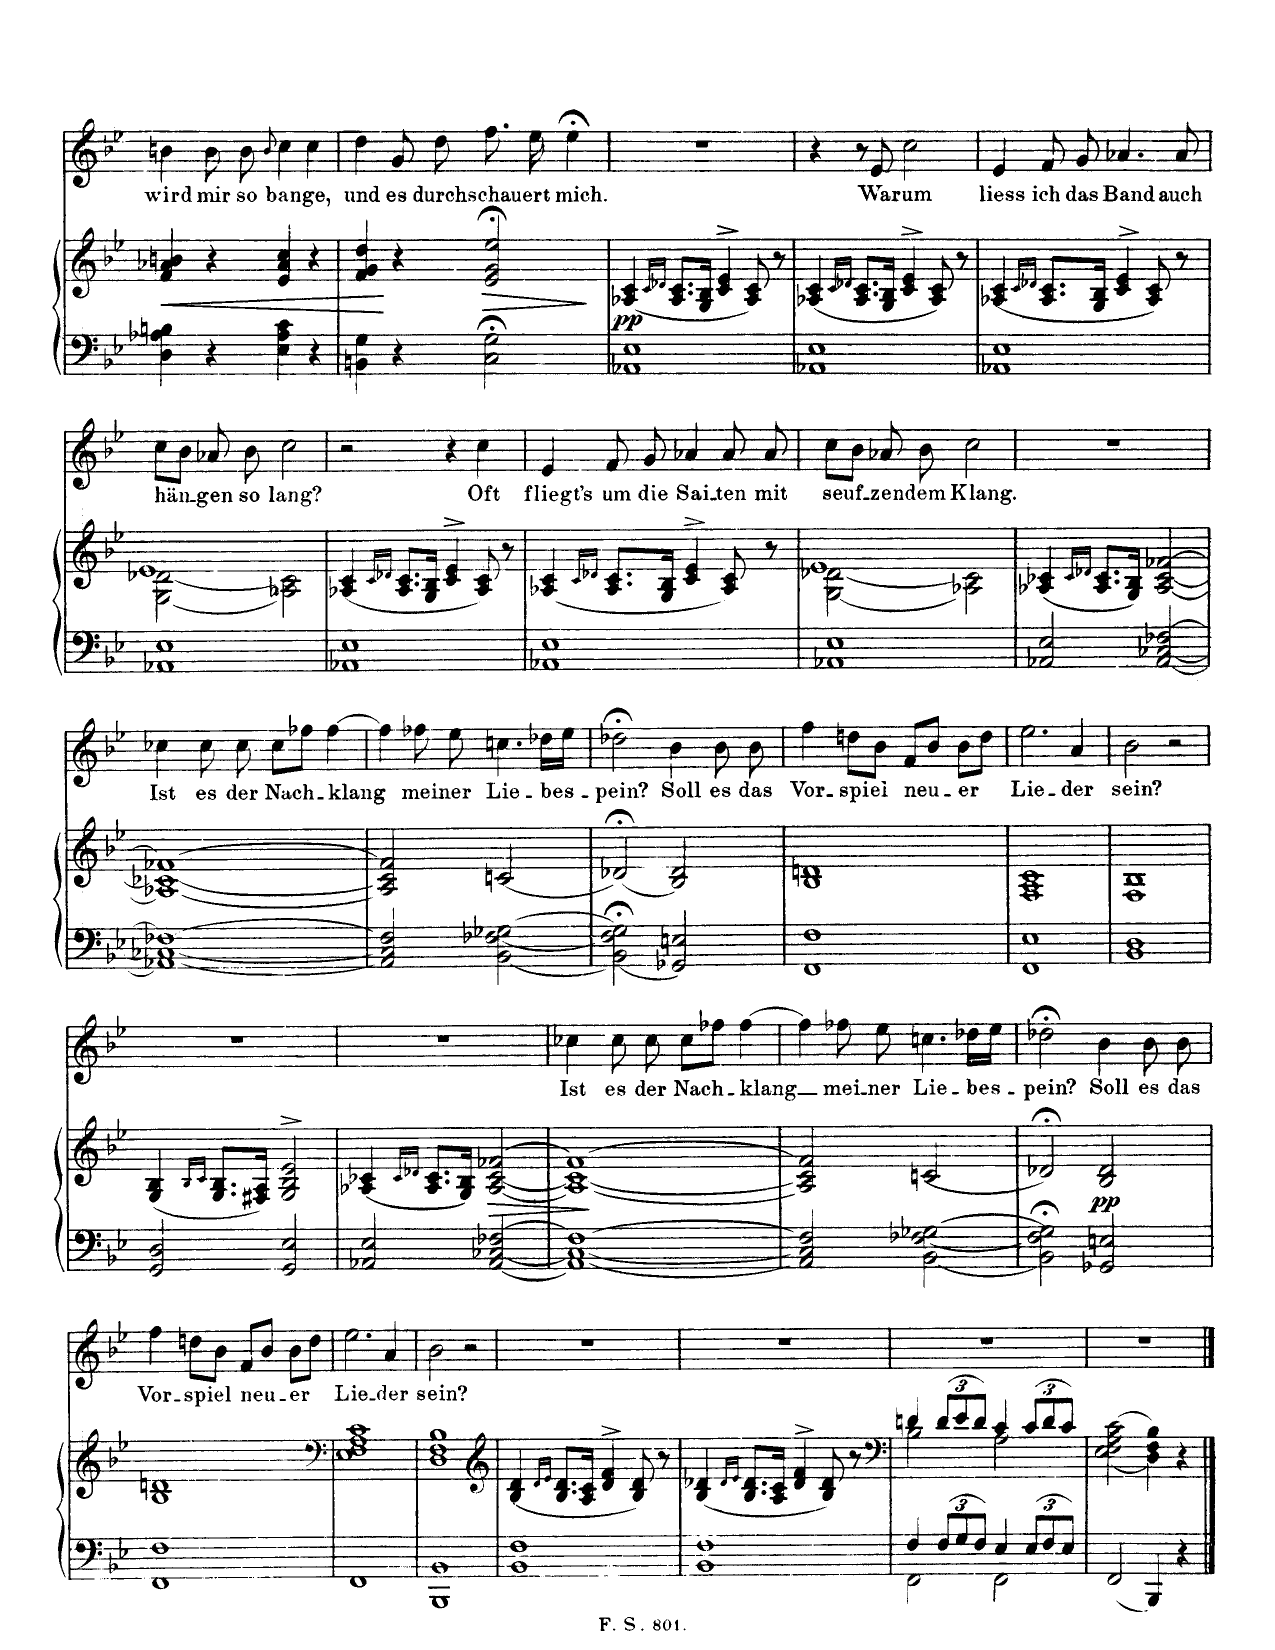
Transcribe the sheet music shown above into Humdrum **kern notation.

**kern	**kern	**dynam	**kern	**text
*part2	*part2	*part2	*part1	*part1
*staff3	*staff2	*staff2/3	*staff1	*staff1
*I"Pianoforte	*	*	*I"Singstimme	*
*I'Pno	*	*	*	*
*clefF4	*clefG2	*	*clefG2	*
*k[b-e-]	*k[b-e-]	*	*k[b-e-]	*
*M4/4	*M4/4	*	*M4/4	*
*met(c)	*met(c)	*	*met(c)	*
=54	=54	=54	=54	=54
!	!	!LO:HP:b	!	!
4D\ 4A-X\ 4Bn\	4f/ 4a-X/ 4bn/	<	4bn\	wird
4r	4r	.	8b\	mir
.	.	.	8b\	so
.	.	.	8qb/	.
4E-\ 4A-\ 4c\	4e-/ 4a-/ 4cc/	.	4cc\	ban-
4r	4r	.	4cc\	-ge,
=55	=55	=55	=55	=55
4BBn\ 4G\	4f/ 4g/ 4dd/	.	4dd\	und
4r	4r	[	8g/	es
.	.	.	8dd\	durch-
!	!	!LO:HP:b	!	!
2C\;< 2G\;<	2e-/;< 2g/;< 2ee-/;<	>	8.ff\	-schau-
.	.	.	16ee-\	-ert
.	.	.	4ee-;<\	mich.
.	.	]	.	.
=56	=56	=56	=56	=56
!	!	!LO:DY:b=2	!	!
1AA-X 1E-	(4A-X/ 4c/	pp	1r	.
.	16qc/LL	.	.	.
.	16qd-X/JJ	.	.	.
.	8.A-/ 8.c/L	.	.	.
.	16G/ 16B-/Jk	.	.	.
.	4c/^> 4e-/^>	.	.	.
.	8A-/ 8c/)	.	.	.
.	8r	.	.	.
=57	=57	=57	=57	=57
1AA-X 1E-	(4A-X/ 4c/	.	4r	.
.	16qc/LL	.	.	.
.	16qd-X/JJ	.	.	.
.	8.A-/ 8.c/L	.	8r	.
.	.	.	8e-/	Wa-
.	16G/ 16B-/Jk	.	.	.
.	4c/^> 4e-/^>	.	2cc\	-rum
.	8A-/ 8c/)	.	.	.
.	8r	.	.	.
=58	=58	=58	=58	=58
1AA-X 1E-	(4A-X/ 4c/	.	4e-/	liess
.	16qc/LL	.	.	.
.	16qd-X/JJ	.	.	.
.	8.A-/ 8.c/L	.	8f/	ich
.	.	.	8g/	das
.	16G/ 16B-/Jk	.	.	.
.	4c/^> 4e-/^>	.	4.a-X/	Band
.	8A-/ 8c/)	.	.	.
.	8r	.	8a-/	auch
=59	=59	=59	=59	=59
*	*^	*	*	*
1AA-X 1E-	1e-X	((2G\ 2d\	.	8cc\L	hän-
.	.	.	.	8b-\J	.
.	.	.	.	8a-X/	-gen
.	.	.	.	8b-\	so
.	.	2A-X\ 2c\))	.	2cc\	lang?
*	*v	*v	*	*	*
=60	=60	=60	=60	=60
1AA-X 1E-	(4A-X/ 4c/	.	2r	.
.	16qc/LL	.	.	.
.	16qd-X/JJ	.	.	.
.	8.A-/ 8.c/L	.	.	.
.	16G/ 16B-/Jk	.	.	.
.	4c/^> 4e-/^>	.	4r	.
.	8A-/ 8c/)	.	4cc\	Oft
.	8r	.	.	.
=61	=61	=61	=61	=61
1AA-X 1E-	(4A-X/ 4c/	.	4e-/	fliegt's
.	16qc/LL	.	.	.
.	16qd-X/JJ	.	.	.
.	8.A-/ 8.c/L	.	8f/	um
.	.	.	8g/	die
.	16G/ 16B-/Jk	.	.	.
.	4c/^> 4e-/^>	.	4a-X/	Sai-
.	8A-/ 8c/)	.	8a-/	-ten
.	8r	.	8a-/	mit
=62	=62	=62	=62	=62
*	*^	*	*	*
1AA-X 1E-	1e-X	((2G\ 2d\	.	8cc\L	seuf-
.	.	.	.	8b-\J	.
.	.	.	.	8a-X/	-zen-
.	.	.	.	8b-\	-dem
.	.	2A-X\ 2c\))	.	2cc\	Klang.
*	*v	*v	*	*	*
=63	=63	=63	=63	=63
2AA-X/ 2E-/	(4A-X/ 4c-X/	.	1r	.
.	16qc-/LL	.	.	.
.	16qd-X/JJ	.	.	.
.	8.A-/ 8.c-/L	.	.	.
.	16G/ 16B-/Jk)	.	.	.
[2AA-/ [2C-X/ [2F-X/	[2A-/ [2c-/ [2f-X/	.	.	.
=64	=64	=64	=64	=64
1AA-X_ 1C-X_ 1F-X_	1A-X_ 1c-X_ 1f-X_	.	4cc-X\	Ist
.	.	.	8cc-\	es
.	.	.	8cc-\	der
.	.	.	8cc-\L	Nach-
.	.	.	8ff-X\J	.
.	.	.	[4ff-\	-klang
=65	=65	=65	=65	=65
2AA-/] 2C-/] 2F-/]	2A-/] 2c-/] 2f-/]	.	4ff-\]	.
.	.	.	8ff-X\	mei-
.	.	.	8ee-\	-ner
[2BB-\ [2F-X\ [2G-X\	(2cn/	.	4.ccn\	Lie-
.	.	.	16dd-X\LL	-bes-
.	.	.	16ee-\JJ	.
=66	=66	=66	=66	=66
2BB-\];< 2F-\];< 2G-\];<	(2d-X;</)	.	2dd-X;<\	-pein?
2GG-X/ 2En/	2B-/ 2d-/)	.	4b-\	Soll
.	.	.	8b-\	es
.	.	.	8b-\	das
=67	=67	=67	=67	=67
1FF 1F	1B- 1dn	.	4ff\	Vor-
.	.	.	8ddn\L	-spiel
.	.	.	8b-\J	.
.	.	.	8f/L	neu-
.	.	.	8b-/J	.
.	.	.	8b-\L	-er
.	.	.	8dd\J	.
=68	=68	=68	=68	=68
1FF 1E-	1F 1A 1c	.	2.ee-\	Lie-
.	.	.	4a/	-der
=69	=69	=69	=69	=69
1BB- 1D	1F 1B-	.	2b-\	sein?
.	.	.	2r	.
=70	=70	=70	=70	=70
2GG/ 2D/	(4G/ 4B-/	.	1r	.
.	16qB-/LL	.	.	.
.	16qc/JJ	.	.	.
.	8.G/ 8.B-/L	.	.	.
.	16F#X/ 16A/Jk)	.	.	.
2GG/ 2E-/	2G/^> 2B-/^> 2e-/^>	.	.	.
=71	=71	=71	=71	=71
2AA-X/ 2E-/	(4A-X/ 4c-X/	.	1r	.
.	16qc-/LL	.	.	.
.	16qd-X/JJ	.	.	.
.	8.A-/ 8.c-/L	.	.	.
.	16G/ 16B-/Jk)	.	.	.
[2AA-/ [2C-X/ [2F-X/	[2A-/ [2c-/ [2f-X/	.	.	.
=72	=72	=72	=72	=72
1AA-_ 1C-_ 1F-_	1A-_ 1c-_ 1f-_	.	4cc-X\	Ist
.	.	.	8cc-\	es
.	.	.	8cc-\	der
.	.	.	8cc-\L	Nach-
.	.	.	8ff-X\J	.
.	.	.	[4ff-\	klang
=73	=73	=73	=73	=73
2AA-/] 2C-/] 2F-/]	2A-/] 2c-/] 2f-/]	.	4ff-\]	.
.	.	.	8ff-X\	mei-
.	.	.	8ee-\	-ner
[2BB-\ [2F-X\ [2G-X\	(2cn/	.	4.ccn\	Lie-
.	.	.	16dd-X\LL	-bes-
.	.	.	16ee-\JJ	.
=74	=74	=74	=74	=74
2BB-\];< 2F-\];< 2G-\];<	2d-X;</)	.	2dd-X;<\	-pein?
!	!	!LO:DY:b=2	!	!
2GG-X/ 2En/	2B-/ 2d-/	pp	4b-\	Soll
.	.	.	8b-\	es
.	.	.	8b-\	das
=75	=75	=75	=75	=75
1FF 1F	1B- 1dn	.	4ff\	Vor-
.	.	.	8ddn\L	-spiel
.	.	.	8b-\J	.
.	.	.	8f/L	neu-
.	.	.	8b-/J	.
.	.	.	8b-\L	-er
.	.	.	8dd\J	.
=76	=76	=76	=76	=76
*	*clefF4	*	*	*
1FF	1E- 1F 1A 1c	.	2.ee-\	Lie-
.	.	.	4a/	-der
=77	=77	=77	=77	=77
1BBB- 1BB-	1D 1F 1B-	.	2b-\	sein?
.	.	.	2r	.
=78	=78	=78	=78	=78
*	*clefG2	*	*	*
1BB- 1F	(4B-/ 4d/	.	1r	.
.	16qd/LL	.	.	.
.	16qe-/JJ	.	.	.
.	8.B-/ 8.d/L	.	.	.
.	16A/ 16c/Jk	.	.	.
.	4d/^> 4f/^>	.	.	.
.	8B-/ 8d/)	.	.	.
.	8r	.	.	.
=79	=79	=79	=79	=79
1BB- 1F	(4B-/ 4d-X/	.	1r	.
.	16qd-/LL	.	.	.
.	16qe-/JJ	.	.	.
.	8.B-/ 8.d-/L	.	.	.
.	16A/ 16c/Jk	.	.	.
.	4d-/^> 4f/^>	.	.	.
.	8B-/ 8d-/)	.	.	.
.	8r	.	.	.
=80	=80	=80	=80	=80
*	*clefF4	*	*	*
*^	*^	*	*	*
4F/	2FF\	4dn/	2B-\	.	1r	.
*Xbrackettup	*	*Xbrackettup	*	*	*	*
12F/L	.	12d/L	.	.	.	.
12G/	.	12e-/	.	.	.	.
12F/J	.	12d/J	.	.	.	.
4E-/	2FF\	4c/	2A\	.	.	.
12E-/L	.	12c/L	.	.	.	.
12F/	.	12d/	.	.	.	.
12E-/J	.	12c/J	.	.	.	.
*v	*v	*	*	*	*	*
*	*v	*v	*	*	*
=81	=81	=81	=81	=81
2FF/	((2E-\ 2F\ 2A\ 2c\	.	1r	.
4BBB-/	4D\ 4F\ 4B-\))	.	.	.
4r	4r	.	.	.
==	==	==	==	==
*-	*-	*-	*-	*-
